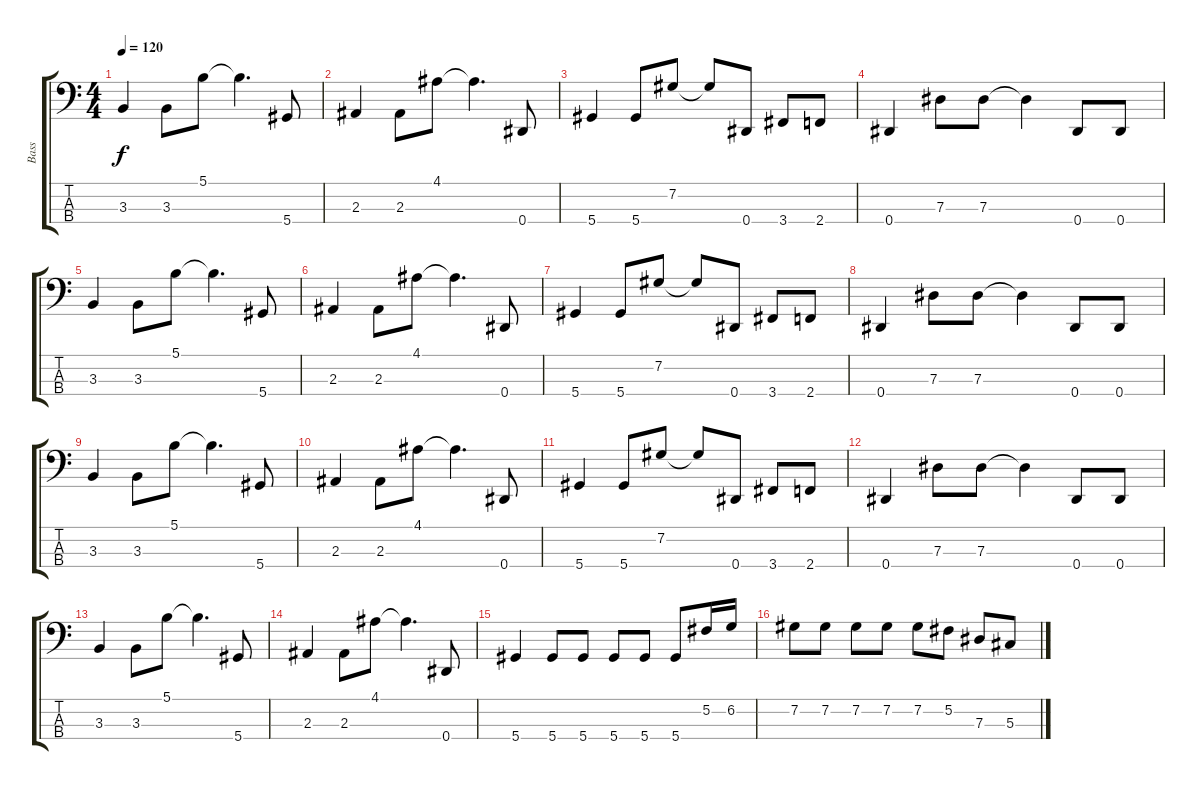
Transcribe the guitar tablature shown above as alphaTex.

\track ("Bass" "Bass") {instrument electricbassfinger}
\staff {score tabs}
\tuning (Gb2 Db2 Ab1 Eb1) {hide}
\ts (4 4)
\tempo 120
\clef f4
\ks c
3.3.4{dy f} 3.3.8 5.1.8 5.1{t}.4{d} 5.4.8 |
2.3.4 2.3.8 4.1.8 4.1{t}.4{d} 0.4.8 |
5.4.4 5.4.8 7.2.8 7.2{t}.8 0.4.8 3.4.8 2.4.8 |
0.4.4 7.3.8 7.3.8 7.3{t}.4 0.4.8 0.4.8 |
3.3.4 3.3.8 5.1.8 5.1{t}.4{d} 5.4.8 |
2.3.4 2.3.8 4.1.8 4.1{t}.4{d} 0.4.8 |
5.4.4 5.4.8 7.2.8 7.2{t}.8 0.4.8 3.4.8 2.4.8 |
0.4.4 7.3.8 7.3.8 7.3{t}.4 0.4.8 0.4.8 |
3.3.4 3.3.8 5.1.8 5.1{t}.4{d} 5.4.8 |
2.3.4 2.3.8 4.1.8 4.1{t}.4{d} 0.4.8 |
5.4.4 5.4.8 7.2.8 7.2{t}.8 0.4.8 3.4.8 2.4.8 |
0.4.4 7.3.8 7.3.8 7.3{t}.4 0.4.8 0.4.8 |
3.3.4 3.3.8 5.1.8 5.1{t}.4{d} 5.4.8 |
2.3.4 2.3.8 4.1.8 4.1{t}.4{d} 0.4.8 |
5.4.4 5.4.8 5.4.8 5.4.8 5.4.8 5.4.8 5.2.16 6.2.16 |
7.2.8 7.2.8 7.2.8 7.2.8 7.2.8 5.2.8 7.3.8 5.3.8
